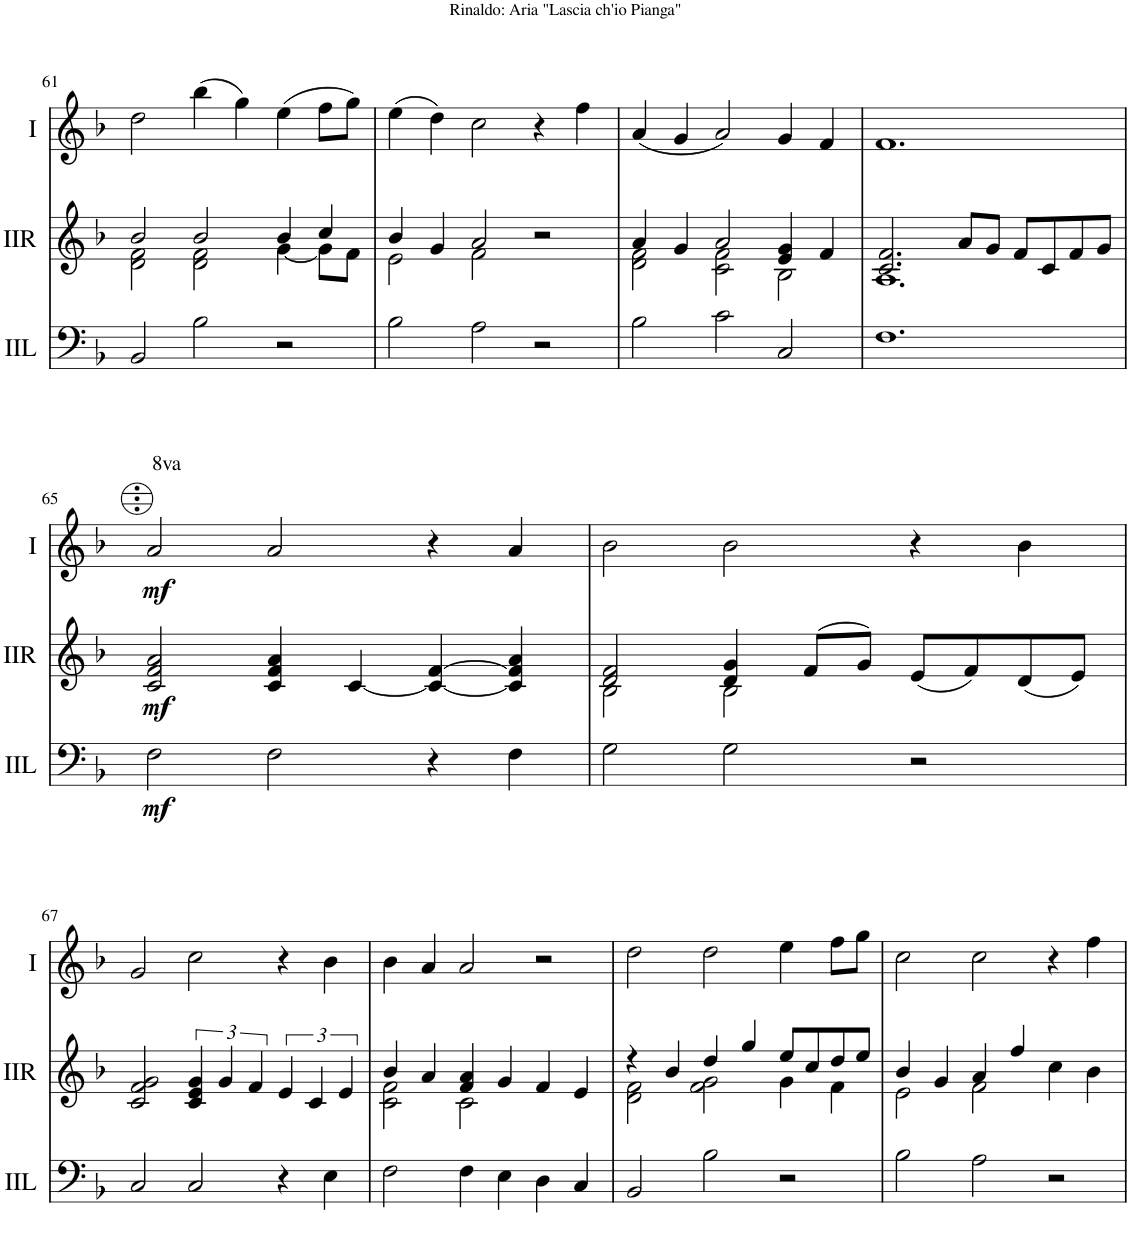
**kern	**dynam	**kern	**dynam	**kern	**dynam
*part3	*part3	*part2	*part2	*part1	*part1
*staff3	*staff3	*staff2	*staff2	*staff1	*staff1
*I"Acc. 2L	*	*I"Acc. 2R	*	*I"Acc. 1	*
!!LO:PB:g=z
*clefF4	*	*clefG2	*	*clefG2	*
*Trd7c12	*	*	*	*	*
*k[b-]	*	*k[b-]	*	*k[b-]	*
*M3/2	*	*M3/2	*	*M3/2	*
=61	=61	=61	=61	=61	=61
*	*	*^	*	*	*
2BB-/	.	2b-/	2d\ 2f\	.	2dd\	.
2B-\	.	2b-/	2d\ 2f\	.	(4bb-\	.
.	.	.	.	.	4gg\)	.
2r	.	4b-/	[4g\	.	(4ee\	.
.	.	4cc/	8g\L]	.	8ff\L	.
.	.	.	8f\J	.	8gg\J)	.
=62	=62	=62	=62	=62	=62	=62
2B-\	.	4b-/	2e\	.	(4ee\	.
.	.	4g/	.	.	4dd\)	.
2A\	.	2a/	2f\	.	2cc\	.
2r	.	2r	2ryy	.	4r	.
.	.	.	.	.	4ff\	.
=63	=63	=63	=63	=63	=63	=63
2B-\	.	4a/	2d\ 2f\	.	(4a/	.
.	.	4g/	.	.	4g/	.
2c\	.	2a/	2c\ 2f\	.	2a/)	.
2C/	.	4e/ 4g/	2B-\	.	4g/	.
.	.	4f/	.	.	4f/	.
=64	=64	=64	=64	=64	=64	=64
1.F	.	2.c/ 2.f/	1.A	.	1.f	.
.	.	8a/L	.	.	.	.
.	.	8g/J	.	.	.	.
.	.	8f/L	.	.	.	.
.	.	8c/	.	.	.	.
.	.	8f/	.	.	.	.
.	.	8g/J	.	.	.	.
*	*	*v	*v	*	*	*
!!LO:LB:g=z
=65	=65	=65	=65	=65	=65
!	!	!	!	!LO:TX:a:t=8va	!
!	!LO:DY:b	!	!LO:DY:b	!	!LO:DY:b
2F\	mf	2c/ 2f/ 2a/	mf	2a/	mf
2F\	.	4c/ 4f/ 4a/	.	2a/	.
.	.	[4c/	.	.	.
4r	.	4c/_ [4f/	.	4r	.
4F\	.	4c/] 4f/] 4a/	.	4a/	.
=66	=66	=66	=66	=66	=66
*	*	*^	*	*	*
2G\	.	2d/ 2f/	2B-\	.	2b-\	.
2G\	.	4d/ 4g/	2B-\	.	2b-\	.
.	.	(8f/L	.	.	.	.
.	.	8g/J)	.	.	.	.
2r	.	(8e/L	2ryy	.	4r	.
.	.	8f/)	.	.	.	.
.	.	(8d/	.	.	4b-\	.
.	.	8e/J)	.	.	.	.
*	*	*v	*v	*	*	*
!!LO:LB:g=z
=67	=67	=67	=67	=67	=67
2C/	.	2c/ 2f/ 2g/	.	2g/	.
2C/	.	6c/ 6e/ 6g/	.	2cc\	.
.	.	6g/	.	.	.
.	.	6f/	.	.	.
4r	.	6e/	.	4r	.
.	.	6c/	.	.	.
4E\	.	.	.	4b-\	.
.	.	6e/	.	.	.
=68	=68	=68	=68	=68	=68
*	*	*^	*	*	*
2F\	.	4b-/	2c\ 2f\	.	4b-\	.
.	.	4a/	.	.	4a/	.
4F\	.	4f/ 4a/	2c\	.	2a/	.
4E\	.	4g/	.	.	.	.
4D\	.	4f/	2ryy	.	2r	.
4C/	.	4e/	.	.	.	.
=69	=69	=69	=69	=69	=69	=69
2BB-/	.	4r	2d\ 2f\	.	2dd\	.
.	.	4b-/	.	.	.	.
2B-\	.	4dd/	2f\ 2g\	.	2dd\	.
.	.	4gg/	.	.	.	.
2r	.	8ee/L	4g\	.	4ee\	.
.	.	8cc/	.	.	.	.
.	.	8dd/	4f\	.	8ff\L	.
.	.	8ee/J	.	.	8gg\J	.
=70	=70	=70	=70	=70	=70	=70
2B-\	.	4b-/	2e\	.	2cc\	.
.	.	4g/	.	.	.	.
2A\	.	4a/	2f\	.	2cc\	.
.	.	4ff/	.	.	.	.
2r	.	4cc\	2ryy	.	4r	.
.	.	4b-\	.	.	4ff\	.
*	*	*v	*v	*	*	*
=	=	=	=	=	=
*-	*-	*-	*-	*-	*-
